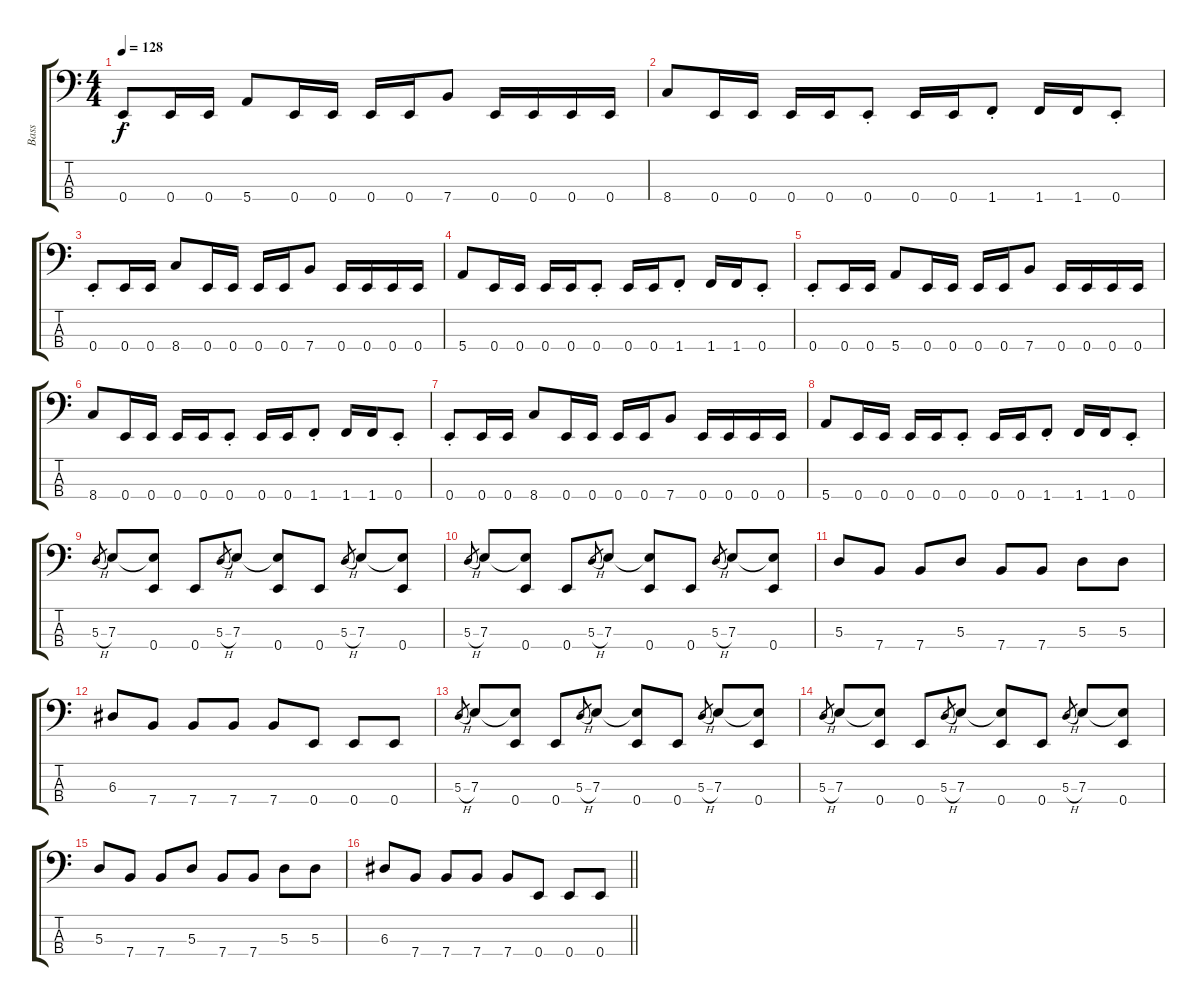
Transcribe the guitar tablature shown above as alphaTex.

\track ("Bass" "Bass") {solo instrument electricbassfinger}
\staff {score tabs}
\tuning (G2 D2 A1 E1) {hide}
\ts (4 4)
\tempo 128
\clef f4
\ks c
0.4{st}.8{dy f} 0.4.16 0.4.16 5.4.8 0.4.16 0.4.16 0.4.16 0.4.16 7.4.8 0.4.16 0.4.16 0.4.16 0.4.16 |
8.4.8 0.4.16 0.4.16 0.4.16 0.4.16 0.4{st}.8 0.4.16 0.4.16 1.4{st}.8 1.4.16 1.4.16 0.4{st}.8 |
0.4{st}.8 0.4.16 0.4.16 8.4.8 0.4.16 0.4.16 0.4.16 0.4.16 7.4.8 0.4.16 0.4.16 0.4.16 0.4.16 |
5.4.8 0.4.16 0.4.16 0.4.16 0.4.16 0.4{st}.8 0.4.16 0.4.16 1.4{st}.8 1.4.16 1.4.16 0.4{st}.8 |
0.4{st}.8 0.4.16 0.4.16 5.4.8 0.4.16 0.4.16 0.4.16 0.4.16 7.4.8 0.4.16 0.4.16 0.4.16 0.4.16 |
8.4.8 0.4.16 0.4.16 0.4.16 0.4.16 0.4{st}.8 0.4.16 0.4.16 1.4{st}.8 1.4.16 1.4.16 0.4{st}.8 |
0.4{st}.8 0.4.16 0.4.16 8.4.8 0.4.16 0.4.16 0.4.16 0.4.16 7.4.8 0.4.16 0.4.16 0.4.16 0.4.16 |
5.4.8 0.4.16 0.4.16 0.4.16 0.4.16 0.4{st}.8 0.4.16 0.4.16 1.4{st}.8 1.4.16 1.4.16 0.4{st}.8 |
5.3{h}.8{gr} 7.3.8 (7.3{t} 0.4).8 0.4.8 5.3{h}.8{gr} 7.3.8 (7.3{t} 0.4).8 0.4.8 5.3{h}.8{gr} 7.3.8 (7.3{t} 0.4).8 |
5.3{h}.8{gr} 7.3.8 (7.3{t} 0.4).8 0.4.8 5.3{h}.8{gr} 7.3.8 (7.3{t} 0.4).8 0.4.8 5.3{h}.8{gr} 7.3.8 (7.3{t} 0.4).8 |
5.3.8 7.4.8 7.4.8 5.3.8 7.4.8 7.4.8 5.3.8 5.3.8 |
6.3.8 7.4.8 7.4.8 7.4.8 7.4.8 0.4.8 0.4.8 0.4.8 |
5.3{h}.8{gr} 7.3.8 (7.3{t} 0.4).8 0.4.8 5.3{h}.8{gr} 7.3.8 (7.3{t} 0.4).8 0.4.8 5.3{h}.8{gr} 7.3.8 (7.3{t} 0.4).8 |
5.3{h}.8{gr} 7.3.8 (7.3{t} 0.4).8 0.4.8 5.3{h}.8{gr} 7.3.8 (7.3{t} 0.4).8 0.4.8 5.3{h}.8{gr} 7.3.8 (7.3{t} 0.4).8 |
5.3.8 7.4.8 7.4.8 5.3.8 7.4.8 7.4.8 5.3.8 5.3.8 |
\barLineRight lightlight
6.3.8 7.4.8 7.4.8 7.4.8 7.4.8 0.4.8 0.4.8 0.4.8
